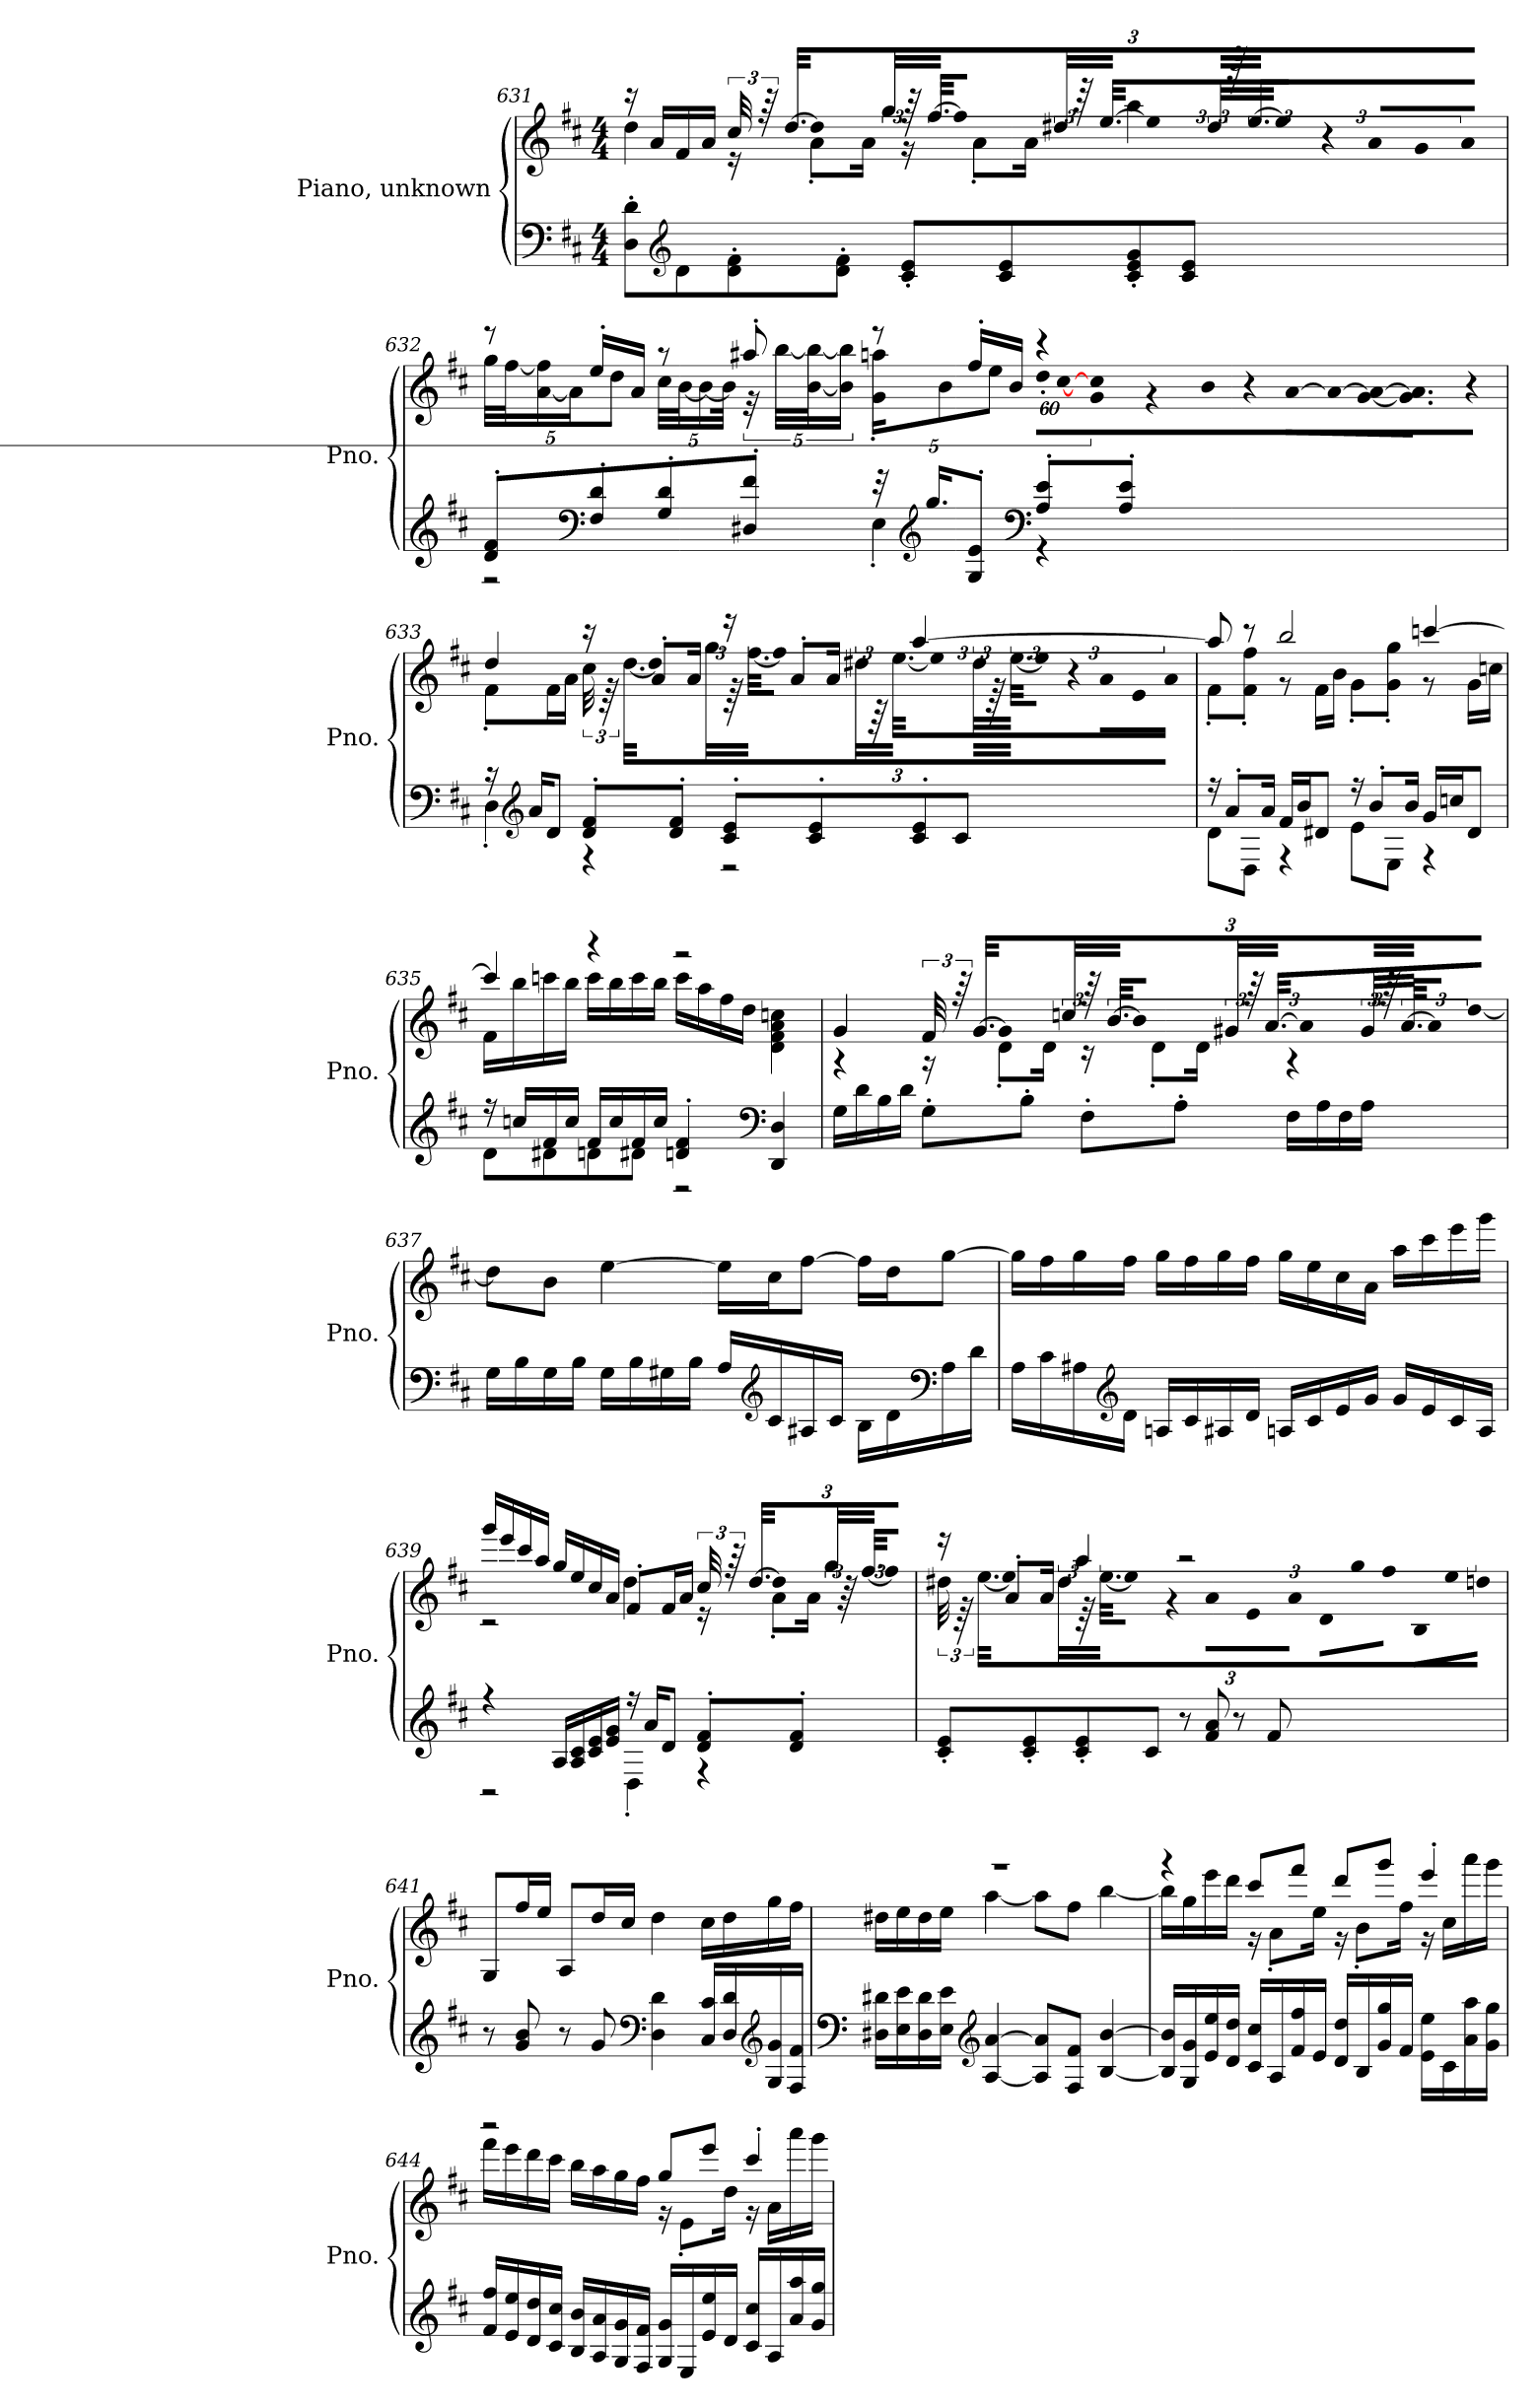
**kern	**kern
*part1	*part1
*staff2	*staff1
*I"Piano, unknown	*
*I'Pno.	*
!!LO:LB:g=z
*clefF4	*clefG2
*k[f#c#]	*k[f#c#]
*M4/4	*M4/4
=631	=631
*	*^
8D\' 8d\'L	16r	4dd\
.	16a/LL	.
*clefG2	*	*
8d\	16f#/	.
.	16a/JJ	.
8d\' 8f#\'	48cc#/	16r
.	96r	.
.	[48.dd/KLL	.
.	16dd/]	8a'\L
8d\' 8f#\'J	48gg/JJk	.
.	96r	.
.	[48.ff#/KLL	.
.	16ff#/JJ]	16a\Jk
8c#/' 8e/'L	48dd#X/	16r
.	96r	.
.	[48.ee/KLL	.
.	16ee/]	8a'\L
8c#/ 8e/	48dd#/JJk	.
.	96r	.
.	[48.ee/KLL	.
.	16ee/JJ]	16a\Jk
8c#/' 8e/' 8g/'	16r	4aa\
.	16a/LL	.
8c#/ 8e/J	16g/	.
.	16a/JJ	.
!!LO:LB:g=z	!!
=632	=632	=632
*^	*	*
*	*	*	*Xbrackettup
8d/' 8f#/'L	2r	8r	40gg\LLL
.	.	.	[40ff#\J
.	.	.	[20a\ 20ff#\]
.	.	.	20a\J]
*clefF4	*	*	*
8F#/' 8d/'	.	16ee'/LL	.
.	.	.	10dd\J
.	.	16a/JJ	.
*	*	*	*brackettup
8G/' 8d/'	.	8r	40cc#\LLL
.	.	.	[40b\J
.	.	.	20b\_
.	.	.	40b\JJk]
8D#X/' 8f#/'J	.	8aa#X'/	40r
.	.	.	[40bb\LLL
.	.	.	[40b\ 40bb\_J
.	.	.	20b\] 20bb\]JJ
*	*	*	*Xbrackettup
32r	4E'\	8r	20g\' 20aan\'KL
*clefG2	*	*	*
16.gg/KL	.	.	.
.	.	.	10b\
8G/' 8e/'J	.	16ff#'/LL	.
.	.	.	10ee\J
.	.	16b/JJ	.
*clefF4	*	*	*
*	*	*	*brackettup
!	!	!	!LO:N:vis=32
8A/' 8e/'L	4r	4r	1920%53dd'\LLL
!	!	!	!LO:N:vis=32
.	.	.	[1920%53cc#\J
.	.	.	1920ryy
!	!	!	!LO:N:vis=16
.	.	.	1920%107g\ 1920%107cc#\]JJ
!	!	!	!LO:N:vis=64
.	.	.	640%9r
8A/' 8e/'J	.	.	.
!	!	!	!LO:N:vis=64
.	.	.	640%9b\
!	!	!	!LO:N:vis=64
.	.	.	640%9r
!	!	!	!LO:N:vis=64
.	.	.	[640%9a\LLLL
!	!	!	!LO:N:vis=64
.	.	.	640%9a\_
!	!	!	!LO:N:vis=64
.	.	.	[640%9g\ 640%9a\_J
.	.	.	36.g\] 36.a\]JJJ
!	!	!	!LO:N:vis=64
.	.	.	640%9r
640ryy	640ryy	640ryy	.
!!LO:PB:g=z	!!
=633	=633	=633	=633
16r	4D'\	4dd/	8f#'\L
*clefG2	*	*	*
16a/KL	.	.	.
8d/J	.	.	16f#\L
.	.	.	16a\JJ
8d/' 8f#/'L	4r	16r	48cc#\
.	.	.	96r
.	.	.	[48.dd\KLL
.	.	8a'/L	16dd\]
8d/' 8f#/'J	.	.	48gg\JJk
.	.	.	96r
.	.	.	[48.ff#\KLL
.	.	16a/Jk	16ff#\JJ]
8c#/' 8e/'L	2r	16r	48dd#X\
.	.	.	96r
.	.	.	[48.ee\KLL
.	.	8a'/L	16ee\]
8c#/' 8e/'	.	.	48dd#\JJk
.	.	.	96r
.	.	.	[48.ee\KLL
.	.	16a/Jk	16ee\JJ]
8c#/' 8e/'	.	[4aa/	16r
.	.	.	16a\LL
8c#/J	.	.	16e\
.	.	.	16a\JJ
!!LO:LB:g=z	!!
=634	=634	=634	=634
16r	8d\L	8aa/]	8f#'\L
8a'/L	.	.	.
.	8D\J	8r	8f#\' 8ff#\'J
16a/Jk	.	.	.
16f#/LL	4r	2bb/	8r
16b/J	.	.	.
8d#X/J	.	.	16f#\LL
.	.	.	16b\JJ
16r	8e\L	.	8g'\L
8b'/L	.	.	.
.	8E\J	.	8g\' 8gg\'J
16b/Jk	.	.	.
16g/LL	4r	[4cccn/	8r
16ccn/J	.	.	.
8d#/J	.	.	16g\LL
.	.	.	16ccn\JJ
=635	=635	=635	=635
16r	8d\L	4ccc/]	16f#\LL
16ccn/LL	.	.	16bb\
16f#/	8d#X\	.	16cccn\
16cc/JJ	.	.	16bb\JJ
16f#/LL	8dn\	4r	16ccc\LL
16cc/	.	.	16bb\
16f#/	8d#X\J	.	16ccc\
16cc/JJ	.	.	16bb\JJ
4dn/' 4f#/'	2r	2r	16ccc\LL
.	.	.	16aa\
.	.	.	16ff#\
.	.	.	16dd\JJ
*clefF4	*	*	*
4DD/ 4D/	.	.	4d\ 4f#\ 4a\ 4ccn\
*v	*v	*	*
!!LO:LB:g=z	!!
=636	=636	=636
16G\LL	4g/	4r
16d\	.	.
16B\	.	.
16d\JJ	.	.
8G'\L	48f#/	16r
.	96r	.
.	[48.g/KLL	.
.	16g/]	8d'\L
8B'\J	48ccn/JJk	.
.	96r	.
.	[48.b/KLL	.
.	16b/JJ]	16d\Jk
8F#'\L	48g#X/	16r
.	96r	.
.	[48.a/KLL	.
.	16a/]	8d'\L
8A'\J	48g#/JJk	.
.	96r	.
.	[48.a/KLL	.
.	16a/JJ]	16d\Jk
16F#\LL	[4dd/	4r
16A\	.	.
16F#\	.	.
16A\JJ	.	.
*	*v	*v
!!LO:LB:g=z
=637	=637
16G\LL	8dd\L]
16B\	.
16G\	8b\J
16B\JJ	.
16G\LL	[4ee\
16B\	.
16G#X\	.
16B\JJ	.
16A/LL	16ee\LL]
*clefG2	*
16c#/	16cc#\J
16A#X/	[8ff#\J
16c#/JJ	.
16B\LL	16ff#\LL]
16d\	16dd\J
*clefF4	*
16A#\	[8gg\J
16d\JJ	.
=638	=638
16A\LL	16gg\LL]
16c#\	16ff#\
16A#X\	16gg\
*clefG2	*
16d\JJ	16ff#\JJ
16An/LL	16gg\LL
16c#/	16ff#\
16A#X/	16gg\
16d/JJ	16ff#\JJ
16An/LL	16gg\LL
16c#/	16ee\
16e/	16cc#\
16g/JJ	16a\JJ
16g/LL	16aa\LL
16e/	16ccc#\
16c#/	16eee\
16A/JJ	16ggg\JJ
!!LO:LB:g=z
=639	=639
*^	*^
4r	2r	16ggg/LL	2r
.	.	16eee/	.
.	.	16ccc#/	.
.	.	16aa/JJ	.
16A/LL	.	16gg/LL	.
16A/ 16c#/	.	16ee/	.
16c#/ 16e/	.	16cc#/	.
16e/ 16g/JJ	.	16a/JJ	.
16r	4D'\	8f#'/L	4dd\
16a/KL	.	.	.
8d/J	.	16f#/L	.
.	.	16a/JJ	.
8d/' 8f#/'L	4r	48cc#/	16r
.	.	96r	.
.	.	[48.dd/KLL	.
.	.	16dd/]	8a'\L
8d/' 8f#/'J	.	48gg/JJk	.
.	.	96r	.
.	.	[48.ff#/KLL	.
.	.	16ff#/JJ]	16a\Jk
*v	*v	*	*
!!LO:LB:g=z	!!
=640	=640	=640
8c#/' 8e/'L	16r	48dd#X\
.	.	96r
.	.	[48.ee\KLL
.	8a'/L	16ee\]
8c#/' 8e/'	.	48dd#\JJk
.	.	96r
.	.	[48.ee\KLL
.	16a/Jk	16ee\JJ]
8c#/' 8e/'	4aa/	16r
.	.	16a\LL
8c#/J	.	16e\
.	.	16a\JJ
8r	2r	8d\L
8f#/ 8a/	.	16gg\L
.	.	16ff#\JJ
8r	.	8B\L
8f#/	.	16ee\L
.	.	16ddn\JJ
*	*v	*v
=641	=641
8r	8G/L
8g/ 8b/	16ff#/L
.	16ee/JJ
8r	8A/L
8g/	16dd/L
.	16cc#/JJ
*clefF4	*
4D\ 4d\	4dd\
16C#/ 16c#/LL	16cc#\LL
16D/ 16d/	16dd\
*clefG2	*
16G/ 16g/	16gg\
16F#/ 16f#/JJ	16ff#\JJ
!!LO:PB:g=z
=642	=642
*clefF4	*
*	*^
16D#X\ 16d#X\LL	1r	16dd#X\LL
16E\ 16e\	.	16ee\
16D#\ 16d#\	.	16dd#\
16E\ 16e\JJ	.	16ee\JJ
*clefG2	*	*
[4A/ [4a/	.	[4aa\
8A/] 8a/]L	.	8aa\L]
8F#/ 8f#/J	.	8ff#\J
[4B/ [4b/	.	[4bb\
=643	=643	=643
16B/] 16b/]LL	4r	16bb\LL]
16G/ 16g/	.	16gg\
16e/ 16ee/	.	16eee\
16d/ 16dd/JJ	.	16ddd\JJ
16c#/ 16cc#/LL	8ccc#/L	16r
16A/	.	8a'\L
16f#/ 16ff#/	8fff#/J	.
16e/JJ	.	16ee\Jk
16d/ 16dd/LL	8ddd/L	16r
16B/	.	8b'\L
16g/ 16gg/	8ggg/J	.
16f#/JJ	.	16ff#\Jk
16e\ 16ee\LL	4eee'/	16r
16c#\	.	16cc#\LL
16a\ 16aa\	.	16aaa\
16g\ 16gg\JJ	.	16ggg\JJ
!!LO:LB:g=z	!!
=644	=644	=644
16f#/ 16ff#/LL	2r	16fff#\LL
16e/ 16ee/	.	16eee\
16d/ 16dd/	.	16ddd\
16c#/ 16cc#/JJ	.	16ccc#\JJ
16B/ 16b/LL	.	16bb\LL
16A/ 16a/	.	16aa\
16G/ 16g/	.	16gg\
16F#/ 16f#/JJ	.	16ff#\JJ
16G/ 16g/LL	8gg/L	16r
16E/	.	8e'\L
16e/ 16ee/	8eee/J	.
16d/JJ	.	16dd\Jk
16c#/ 16cc#/LL	4ccc#'/	16r
16A/	.	16a\LL
16a/ 16aa/	.	16aaa\
16g/ 16gg/JJ	.	16ggg\JJ
*	*v	*v
=	=
*-	*-
